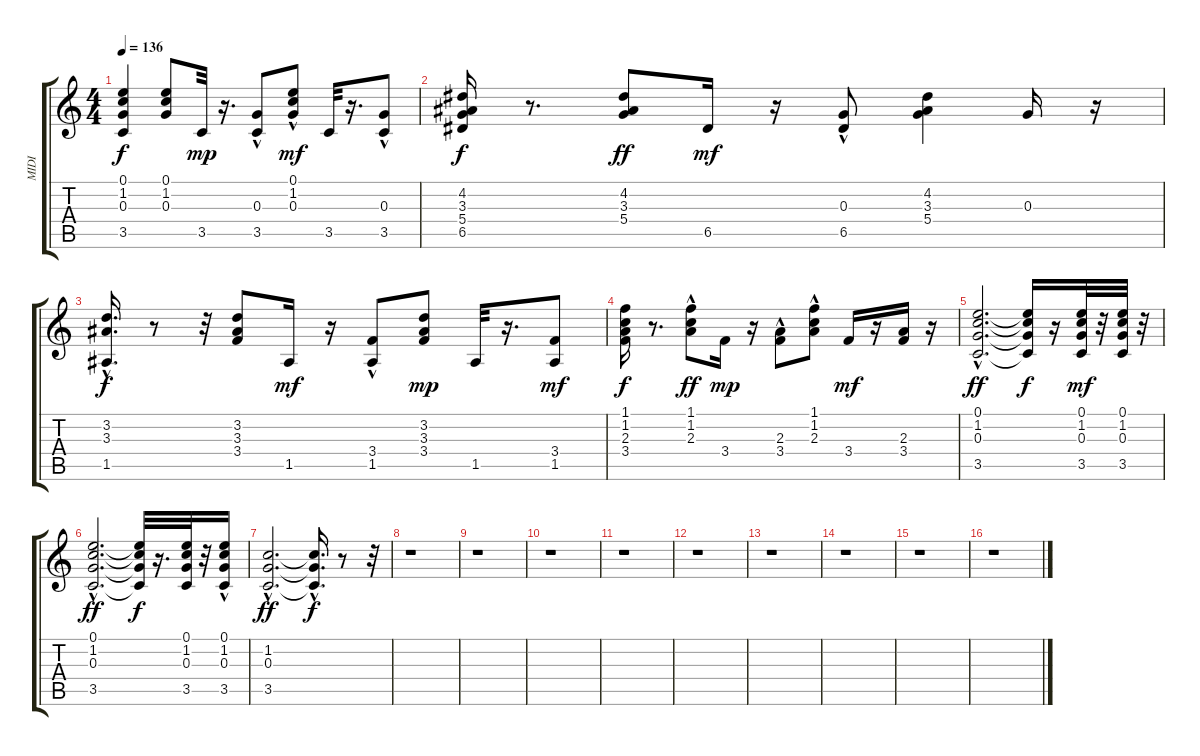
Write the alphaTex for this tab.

\track ("MIDI" "MIDI") {instrument electricguitarmuted}
\staff {score tabs}
\tuning (E4 B3 G3 D3 A2 E2) {hide}
\ts (4 4)
\tempo 136
\clef g2
\ks c
(0.1 1.2 0.3 3.5).4{dy f} (0.1 1.2 0.3).8 3.5.32{dy mp} r.16{d} (0.3{hac} 3.5).8 (0.1 1.2 0.3{hac}).8{dy mf} 3.5.32 r.16{d} (0.3{hac} 3.5).8 |
(4.2 3.3 5.4 6.5).16{dy f} r.8{d} (4.2 3.3 5.4).8{dy ff} 6.5.16{dy mf} r.16 (0.3{hac} 6.5{hac}).8 (4.2 3.3 5.4).4 0.3.16 r.16 |
(3.2 3.3 1.5{hac}).16{d dy f} r.8 r.32 (3.2 3.3 3.4).8 1.5.16{dy mf} r.16 (3.4{hac} 1.5).8 (3.2 3.3 3.4).8{dy mp} 1.5.32 r.16{d} (3.4 1.5).8{dy mf} |
(1.1 1.2 2.3 3.4).16{dy f} r.8{d} (1.1 1.2 2.3{hac}).8{dy ff} 3.4.16{dy mp} r.16 (2.3{hac} 3.4).8 (1.1{hac} 1.2{hac} 2.3).8 3.4.16{dy mf} r.16 (2.3 3.4).16 r.16 |
(0.1{hac} 1.2{hac} 0.3{hac} 3.5{hac}).2{d dy ff} (0.1{t} 1.2{t} 0.3{t} 3.5{t}).16{dy f} r.16 (0.1 1.2 0.3 3.5).32{dy mf} r.32 (0.1 1.2 0.3 3.5).32 r.32 |
(0.1{hac} 1.2{hac} 0.3{hac} 3.5{hac}).2{d dy ff} (0.1{t} 1.2{t} 0.3{t} 3.5{t}).32{dy f} r.16{d} (0.1 1.2 0.3 3.5).32 r.32 (0.1{hac} 1.2 0.3 3.5).16 |
(1.2{hac} 0.3{hac} 3.5{hac}).2{d dy ff} (1.2{hac t} 0.3{hac t} 3.5{t}).16{d dy f} r.8 r.32 |
r.1 |
r.1 |
r.1 |
r.1 |
r.1 |
r.1 |
r.1 |
r.1 |
r.1
